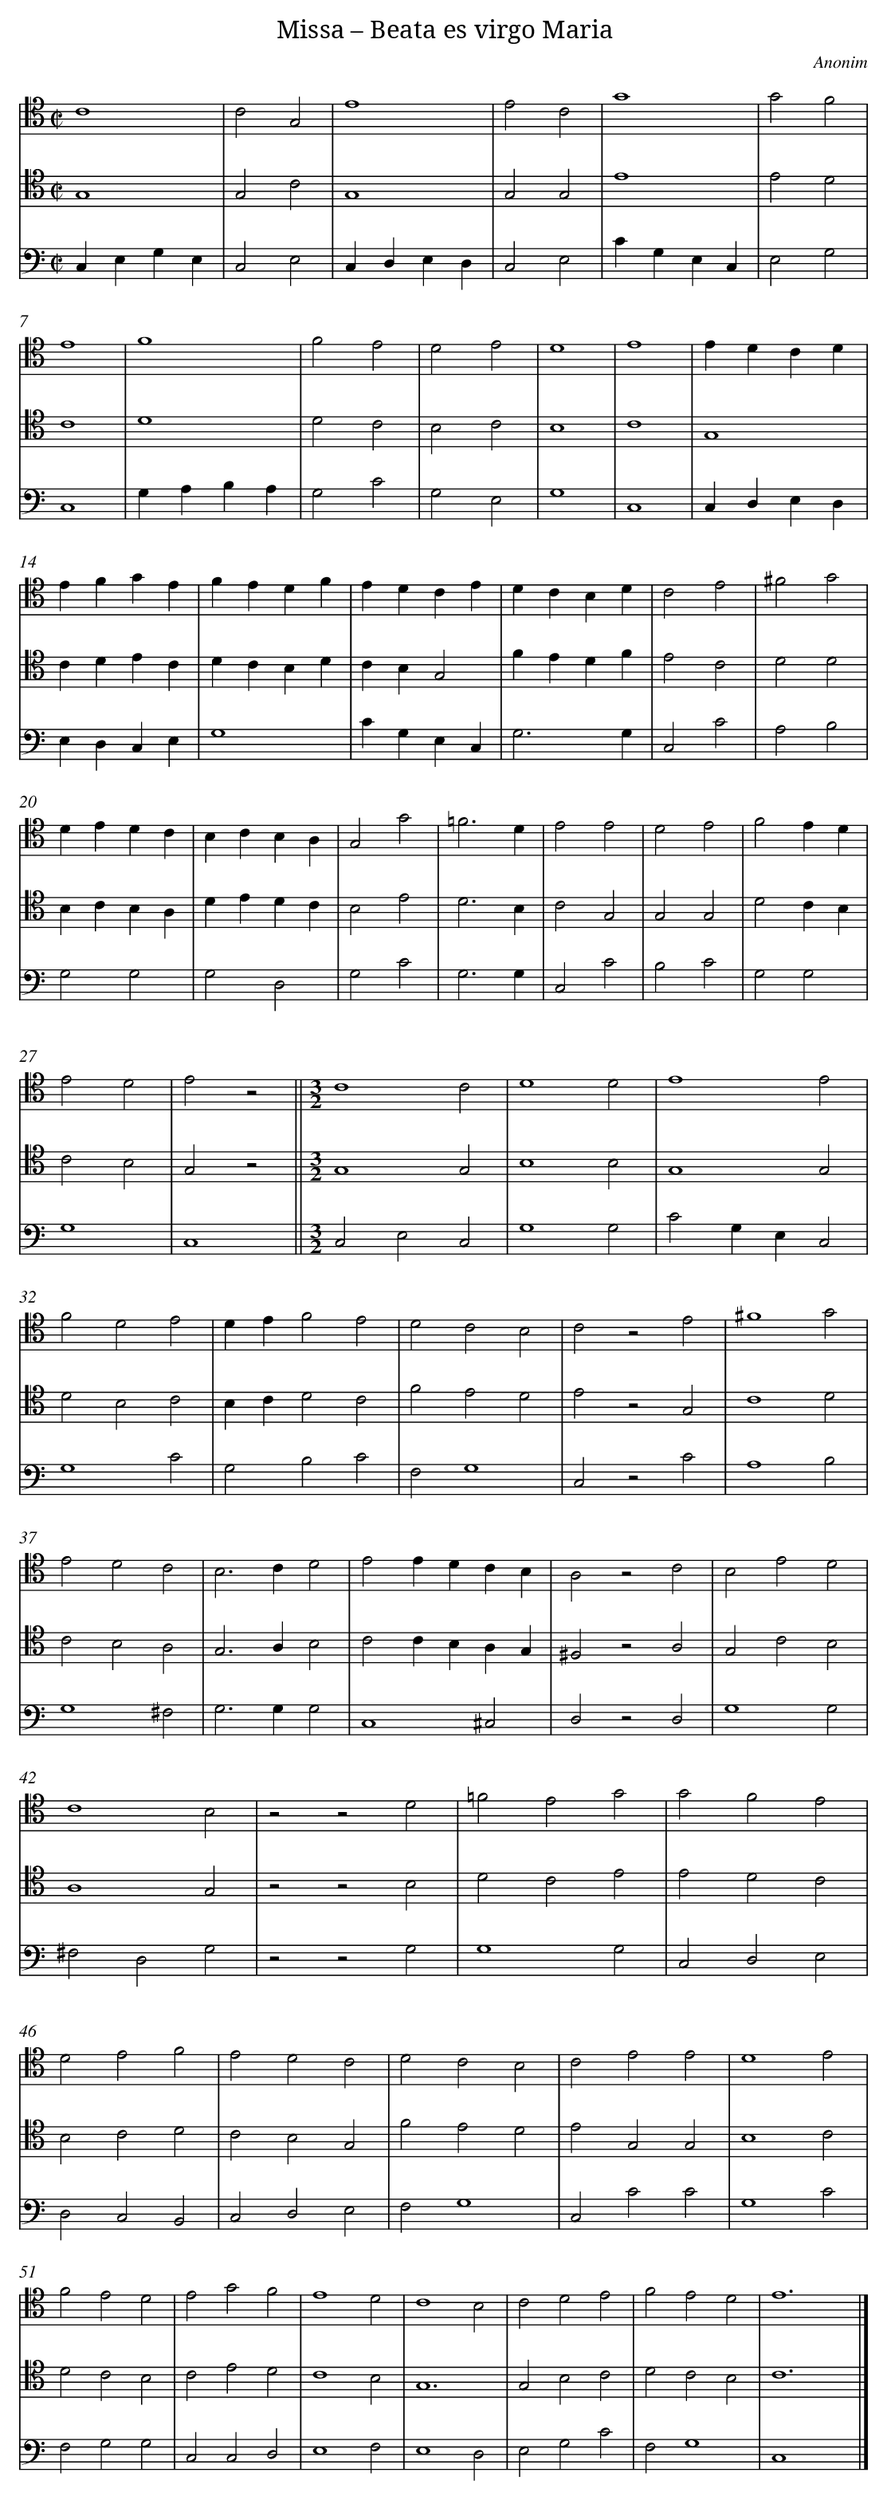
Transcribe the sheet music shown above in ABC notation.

X:1
T: Missa – Beata es virgo Maria
C: Anonim
L: 1/4
M: C|
V: 1 clef=tenor
V: 2 clef=tenor
V: 3 clef=bass
K: C
[V:1] C4 |
[V:2] G,4 |
[V:3] C,E,G,E, |
[V:1] C2G,2 |
[V:2] G,2C2 |
[V:3] C,2E,2 |
[V:1] E4 |
[V:2] G,4 |
[V:3] C,D,E,D, |
[V:1] E2C2 |
[V:2] G,2G,2 |
[V:3] C,2E,2 |
[V:1] G4 |
[V:2] E4 |
[V:3] CG,E,C, |
[V:1] G2F2 |
[V:2] E2D2 |
[V:3] E,2G,2 |
[V:1] E4 |
[V:2] C4 |
[V:3] C,4 |
[V:1] F4 |
[V:2] D4 |
[V:3] G,A,B,A, |
[V:1] F2E2 |
[V:2] D2C2 |
[V:3] G,2C2 |
[V:1] D2E2 |
[V:2] B,2C2 |
[V:3] G,2E,2 |
[V:1] D4 |
[V:2] B,4 |
[V:3] G,4 |
[V:1] E4 |
[V:2] C4 |
[V:3] C,4 |
[V:1] EDCD |
[V:2] G,4 |
[V:3] C,D,E,D, |
[V:1] EFGE |
[V:2] CDEC |
[V:3] E,D,C,E, |
[V:1] FEDF |
[V:2] DCB,D |
[V:3] G,4 |
[V:1] EDCE |
[V:2] CB,G,2 |
[V:3] CG,E,C, |
[V:1] DCB,D |
[V:2] FEDF |
[V:3] G,3G, |
[V:1] C2E2 |
[V:2] E2C2 |
[V:3] C,2C2 |
[V:1] ^F2G2 |
[V:2] D2D2 |
[V:3] A,2B,2 |
[V:1] DEDC |
[V:2] B,CB,A, |
[V:3] G,2G,2 |
[V:1] B,CB,A, |
[V:2] DEDC |
[V:3] G,2D,2 |
[V:1] G,2G2 |
[V:2] B,2E2 |
[V:3] G,2C2 |
[V:1] =F3D |
[V:2] D3B, |
[V:3] G,3G, |
[V:1] E2E2 |
[V:2] C2G,2 |
[V:3] C,2C2 |
[V:1] D2E2 |
[V:2] G,2G,2 |
[V:3] B,2C2 |
[V:1] F2ED |
[V:2] D2CB, |
[V:3] G,2G,2 |
[V:1] E2D2 |
[V:2] C2B,2 |
[V:3] G,4 |
[V:1] E2z2 ||
[V:2] G,2z2 ||
[V:3] C,4 ||
[V:1] [M:3/2]C4C2 |
[V:2] [M:3/2]G,4G,2 |
[V:3] [M:3/2]C,2E,2C,2 |
[V:1] D4D2 |
[V:2] B,4B,2 |
[V:3] G,4G,2 |
[V:1] E4E2 |
[V:2] G,4G,2 |
[V:3] C2G,E,C,2 |
[V:1] F2D2E2 |
[V:2] D2B,2C2 |
[V:3] G,4C2 |
[V:1] DEF2E2 |
[V:2] B,CD2C2 |
[V:3] G,2B,2C2 |
[V:1] D2C2B,2 |
[V:2] F2E2D2 |
[V:3] F,2G,4 |
[V:1] C2z2E2 |
[V:2] E2z2G,2 |
[V:3] C,2z2C2 |
[V:1] ^F4G2 |
[V:2] C4D2 |
[V:3] A,4B,2 |
[V:1] E2D2C2 |
[V:2] C2B,2A,2 |
[V:3] G,4^F,2 |
[V:1] B,2>C2D2 |
[V:2] G,2>A,2B,2 |
[V:3] G,2>G,2G,2 |
[V:1] E2EDCB, |
[V:2] C2CB,A,G, |
[V:3] C,4^C,2 |
[V:1] A,2z2C2 |
[V:2] ^F,2z2A,2 |
[V:3] D,2z2D,2 |
[V:1] B,2E2D2 |
[V:2] G,2C2B,2 |
[V:3] G,4G,2 |
[V:1] C4B,2 |
[V:2] A,4G,2 |
[V:3] ^F,2D,2G,2 |
[V:1] z2z2D2 |
[V:2] z2z2B,2 |
[V:3] z2z2G,2 |
[V:1] =F2E2G2 |
[V:2] D2C2E2 |
[V:3] G,4G,2 |
[V:1] G2F2E2 |
[V:2] E2D2C2 |
[V:3] C,2D,2E,2 |
[V:1] D2E2F2 |
[V:2] B,2C2D2 |
[V:3] D,2C,2B,,2 |
[V:1] E2D2C2 |
[V:2] C2B,2G,2 |
[V:3] C,2D,2E,2 |
[V:1] D2C2B,2 |
[V:2] F2E2D2 |
[V:3] F,2G,4 |
[V:1] C2E2E2 |
[V:2] E2G,2G,2 |
[V:3] C,2C2C2 |
[V:1] D4E2 |
[V:2] B,4C2 |
[V:3] G,4C2 |
[V:1] F2E2D2 |
[V:2] D2C2B,2 |
[V:3] F,2G,2G,2 |
[V:1] E2G2F2 |
[V:2] C2E2D2 |
[V:3] C,2C,2D,2 |
[V:1] E4D2 |
[V:2] C4B,2 |
[V:3] E,4F,2 |
[V:1] C4B,2 |
[V:2] G,6 |
[V:3] E,4D,2 |
[V:1] C2D2E2 |
[V:2] G,2B,2C2 |
[V:3] E,2G,2C2 |
[V:1] F2E2D2 |
[V:2] D2C2B,2 |
[V:3] F,2G,4 |
[V:1] E6 |]
[V:2] C6 |]
[V:3] C,4x2 |]
